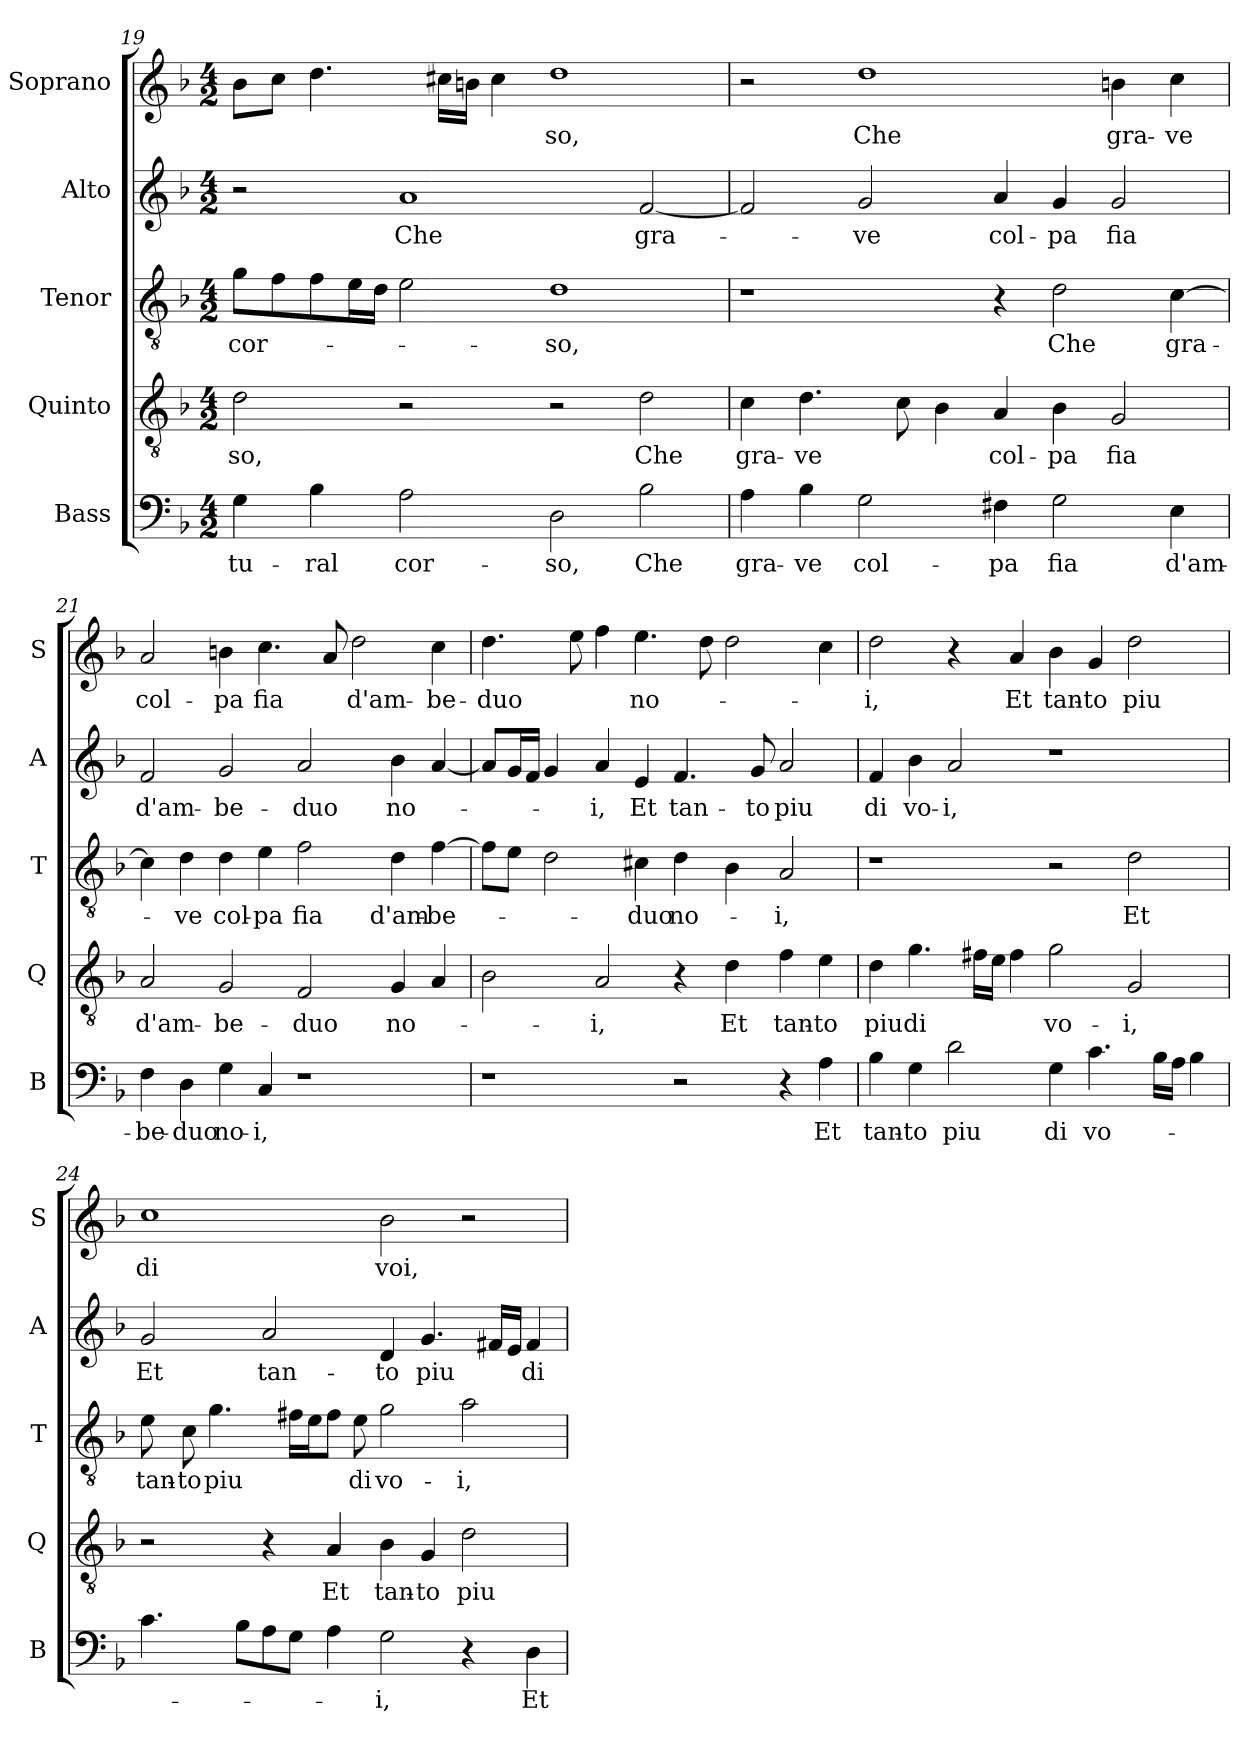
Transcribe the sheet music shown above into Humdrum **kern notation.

**kern	**text	**kern	**text	**kern	**text	**kern	**text	**kern	**text
*part5	*part5	*part4	*part4	*part3	*part3	*part2	*part2	*part1	*part1
*staff5	*staff5	*staff4	*staff4	*staff3	*staff3	*staff2	*staff2	*staff1	*staff1
*I"Bass	*	*I"Quinto	*	*I"Tenor	*	*I"Alto	*	*I"Soprano	*
*I'B	*	*I'Q	*	*I'T	*	*I'A	*	*I'S	*
!!LO:LB:g=z
*clefF4	*	*clefGv2	*	*clefGv2	*	*clefG2	*	*clefG2	*
*k[b-]	*	*k[b-]	*	*k[b-]	*	*k[b-]	*	*k[b-]	*
*F:	*	*F:	*	*F:	*	*F:	*	*F:	*
*M4/2	*	*M4/2	*	*M4/2	*	*M4/2	*	*M4/2	*
=19	=19	=19	=19	=19	=19	=19	=19	=19	=19
!	!LO:LY:b	!	!LO:LY:b	!	!LO:LY:b	!	!	!	!
4G\	-tu-	2d\	-so,	8g\L	cor-	2r	.	8b-\L	.
.	.	.	.	8f\	.	.	.	8cc\J	.
!	!LO:LY:b	!	!	!	!	!	!	!	!
4B-\	-ral	.	.	8f\	.	.	.	4.dd\	.
.	.	.	.	16e\L	.	.	.	.	.
.	.	.	.	16d\JJ	.	.	.	.	.
!	!LO:LY:b	!	!	!	!	!	!LO:LY:b	!	!
2A\	cor-	2r	.	2e\	.	1a	Che	.	.
.	.	.	.	.	.	.	.	16cc#X\LL	.
.	.	.	.	.	.	.	.	16bn\JJ	.
.	.	.	.	.	.	.	.	4cc#\	.
!	!LO:LY:b	!	!	!	!LO:LY:b	!	!	!	!LO:LY:b
2D\	-so,	2r	.	1d	-so,	.	.	1dd	-so,
!	!LO:LY:b	!	!LO:LY:b	!	!	!	!LO:LY:b	!	!
2B-\	Che	2d\	Che	.	.	[2f/	gra-	.	.
=20	=20	=20	=20	=20	=20	=20	=20	=20	=20
!	!LO:LY:b	!	!LO:LY:b	!	!	!	!	!	!
4A\	gra-	4c\	gra-	1r	.	2f/]	.	2r	.
!	!LO:LY:b	!	!LO:LY:b	!	!	!	!	!	!
4B-\	-ve	4.d\	-ve	.	.	.	.	.	.
!	!LO:LY:b	!	!	!	!	!	!LO:LY:b	!	!LO:LY:b
2G\	col-	.	.	.	.	2g/	-ve	1dd	Che
.	.	8c\	.	.	.	.	.	.	.
.	.	4B-\	.	.	.	.	.	.	.
!	!LO:LY:b	!	!LO:LY:b	!	!	!	!LO:LY:b	!	!
4F#X\	-pa	4A/	col-	4r	.	4a/	col-	.	.
!	!LO:LY:b	!	!LO:LY:b	!	!LO:LY:b	!	!LO:LY:b	!	!
2G\	fia	4B-\	-pa	2d\	Che	4g/	-pa	.	.
!	!	!	!LO:LY:b	!	!	!	!LO:LY:b	!	!LO:LY:b
.	.	2G/	fia	.	.	2g/	fia	4bn\	gra-
!	!LO:LY:b	!	!	!	!LO:LY:b	!	!	!	!LO:LY:b
4E\	d'am-	.	.	[4c\	gra-	.	.	4cc\	-ve
=21	=21	=21	=21	=21	=21	=21	=21	=21	=21
!	!LO:LY:b	!	!LO:LY:b	!	!	!	!LO:LY:b	!	!LO:LY:b
4F\	-be-	2A/	d'am-	4c\]	.	2f/	d'am-	2a/	col-
!	!LO:LY:b	!	!	!	!LO:LY:b	!	!	!	!
4D\	-duo	.	.	4d\	-ve	.	.	.	.
!	!LO:LY:b	!	!LO:LY:b	!	!LO:LY:b	!	!LO:LY:b	!	!LO:LY:b
4G\	no-	2G/	-be-	4d\	col-	2g/	-be-	4bn\	-pa
!	!LO:LY:b	!	!	!	!LO:LY:b	!	!	!	!LO:LY:b
4C/	-i,	.	.	4e\	-pa	.	.	4.cc\	fia
!	!	!	!LO:LY:b	!	!LO:LY:b	!	!LO:LY:b	!	!
1r	.	2F/	-duo	2f\	fia	2a/	-duo	.	.
.	.	.	.	.	.	.	.	8a/	.
!	!	!	!	!	!	!	!	!	!LO:LY:b
.	.	.	.	.	.	.	.	2dd\	d'am-
!	!	!	!LO:LY:b	!	!LO:LY:b	!	!LO:LY:b	!	!
.	.	4G/	no-	4d\	d'am-	4b-\	no-	.	.
!	!	!	!	!	!LO:LY:b	!	!	!	!LO:LY:b
.	.	4A/	.	[4f\	-be-	[4a/	.	4cc\	-be-
!!LO:LB:g=z
=22	=22	=22	=22	=22	=22	=22	=22	=22	=22
!	!	!	!	!	!	!	!	!	!LO:LY:b
1r	.	2B-\	.	8f\L]	.	8a/L]	.	4.dd\	-duo
.	.	.	.	8e\J	.	16g/L	.	.	.
.	.	.	.	.	.	16f/JJ	.	.	.
.	.	.	.	2d\	.	4g/	.	.	.
.	.	.	.	.	.	.	.	8ee\	.
!	!	!	!LO:LY:b	!	!	!	!LO:LY:b	!	!
.	.	2A/	-i,	.	.	4a/	-i,	4ff\	.
!	!	!	!	!	!LO:LY:b	!	!LO:LY:b	!	!LO:LY:b
.	.	.	.	4c#X\	-duo	4e/	Et	4.ee\	no-
!	!	!	!	!	!LO:LY:b	!	!LO:LY:b	!	!
2r	.	4r	.	4d\	no-	4.f/	tan-	.	.
.	.	.	.	.	.	.	.	8dd\	.
!	!	!	!LO:LY:b	!	!	!	!	!	!
.	.	4d\	Et	4B-\	.	.	.	2dd\	.
!	!	!	!	!	!	!	!LO:LY:b	!	!
.	.	.	.	.	.	8g/	-to	.	.
!	!	!	!LO:LY:b	!	!LO:LY:b	!	!LO:LY:b	!	!
4r	.	4f\	tan-	2A/	-i,	2a/	piu	.	.
!	!LO:LY:b	!	!LO:LY:b	!	!	!	!	!	!
4A\	Et	4e\	-to	.	.	.	.	4cc\	.
=23	=23	=23	=23	=23	=23	=23	=23	=23	=23
!	!LO:LY:b	!	!LO:LY:b	!	!	!	!LO:LY:b	!	!LO:LY:b
4B-\	tan-	4d\	piu	1r	.	4f/	di	2dd\	-i,
!	!LO:LY:b	!	!LO:LY:b	!	!	!	!LO:LY:b	!	!
4G\	-to	4.g\	di	.	.	4b-\	vo-	.	.
!	!LO:LY:b	!	!	!	!	!	!LO:LY:b	!	!
2d\	piu	.	.	.	.	2a/	-i,	4r	.
.	.	16f#X\LL	.	.	.	.	.	.	.
.	.	16e\JJ	.	.	.	.	.	.	.
!	!	!	!	!	!	!	!	!	!LO:LY:b
.	.	4f#\	.	.	.	.	.	4a/	Et
!	!LO:LY:b	!	!LO:LY:b	!	!	!	!	!	!LO:LY:b
4G\	di	2g\	vo-	2r	.	1r	.	4b-\	tan-
!	!LO:LY:b	!	!	!	!	!	!	!	!LO:LY:b
4.c\	vo-	.	.	.	.	.	.	4g/	-to
!	!	!	!LO:LY:b	!	!LO:LY:b	!	!	!	!LO:LY:b
.	.	2G/	-i,	2d\	Et	.	.	2dd\	piu
16B-\LL	.	.	.	.	.	.	.	.	.
16A\JJ	.	.	.	.	.	.	.	.	.
4B-\	.	.	.	.	.	.	.	.	.
=24	=24	=24	=24	=24	=24	=24	=24	=24	=24
!	!	!	!	!	!LO:LY:b	!	!LO:LY:b	!	!LO:LY:b
4.c\	.	2r	.	8e\	tan-	2g/	Et	1cc	di
!	!	!	!	!	!LO:LY:b	!	!	!	!
.	.	.	.	8c\	-to	.	.	.	.
!	!	!	!	!	!LO:LY:b	!	!	!	!
.	.	.	.	4.g\	piu	.	.	.	.
8B-\L	.	.	.	.	.	.	.	.	.
!	!	!	!	!	!	!	!LO:LY:b	!	!
8A\	.	4r	.	.	.	2a/	tan-	.	.
8G\J	.	.	.	16f#X\LL	.	.	.	.	.
.	.	.	.	16e\J	.	.	.	.	.
!	!	!	!LO:LY:b	!	!	!	!	!	!
4A\	.	4A/	Et	8f#\J	.	.	.	.	.
!	!	!	!	!	!LO:LY:b	!	!	!	!
.	.	.	.	8e\	di	.	.	.	.
!	!LO:LY:b	!	!LO:LY:b	!	!LO:LY:b	!	!LO:LY:b	!	!LO:LY:b
2G\	-i,	4B-\	tan-	2g\	vo-	4d/	-to	2b-\	voi,
!	!	!	!LO:LY:b	!	!	!	!LO:LY:b	!	!
.	.	4G/	-to	.	.	4.g/	piu	.	.
!	!	!	!LO:LY:b	!	!LO:LY:b	!	!	!	!
4r	.	2d\	piu	2a\	-i,	.	.	2r	.
.	.	.	.	.	.	16f#X/LL	.	.	.
.	.	.	.	.	.	16e/JJ	.	.	.
!	!LO:LY:b	!	!	!	!	!	!LO:LY:b	!	!
4D\	Et	.	.	.	.	4f#/	di	.	.
=	=	=	=	=	=	=	=	=	=
*-	*-	*-	*-	*-	*-	*-	*-	*-	*-
